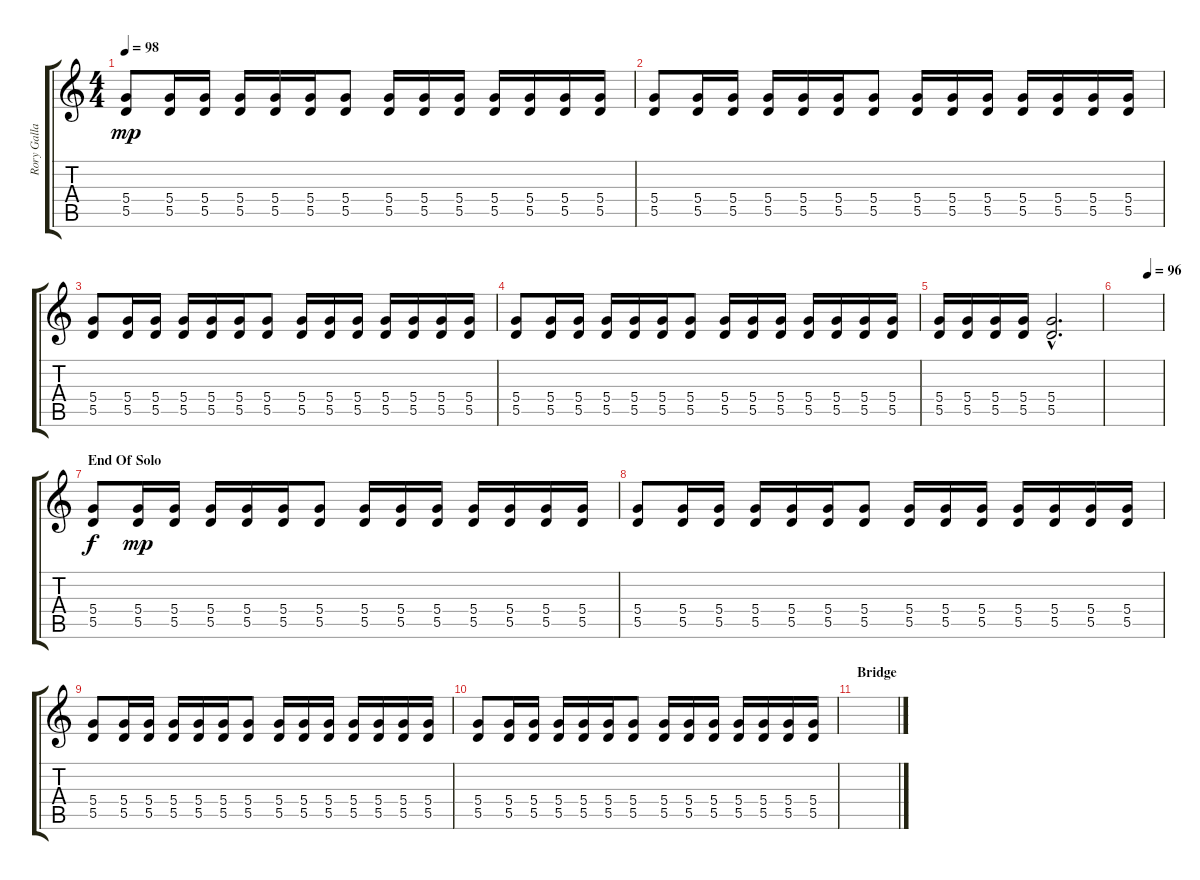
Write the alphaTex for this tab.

\track ("Rory Gallagher" "Rory Galla") {instrument acousticguitarsteel}
\staff {score tabs}
\tuning (E4 B3 G3 D3 A2 E2) {hide}
\ts (4 4)
\tempo 98
\clef g2
\ks c
(5.4 5.5).8{dy mp} (5.4 5.5).16 (5.4 5.5).16 (5.4 5.5).16 (5.4 5.5).16 (5.4 5.5).16 (5.4 5.5).8 (5.4 5.5).16 (5.4 5.5).16 (5.4 5.5).16 (5.4 5.5).16 (5.4 5.5).16 (5.4 5.5).16 (5.4 5.5).16 |
(5.4 5.5).8 (5.4 5.5).16 (5.4 5.5).16 (5.4 5.5).16 (5.4 5.5).16 (5.4 5.5).16 (5.4 5.5).8 (5.4 5.5).16 (5.4 5.5).16 (5.4 5.5).16 (5.4 5.5).16 (5.4 5.5).16 (5.4 5.5).16 (5.4 5.5).16 |
(5.4 5.5).8 (5.4 5.5).16 (5.4 5.5).16 (5.4 5.5).16 (5.4 5.5).16 (5.4 5.5).16 (5.4 5.5).8 (5.4 5.5).16 (5.4 5.5).16 (5.4 5.5).16 (5.4 5.5).16 (5.4 5.5).16 (5.4 5.5).16 (5.4 5.5).16 |
(5.4 5.5).8 (5.4 5.5).16 (5.4 5.5).16 (5.4 5.5).16 (5.4 5.5).16 (5.4 5.5).16 (5.4 5.5).8 (5.4 5.5).16 (5.4 5.5).16 (5.4 5.5).16 (5.4 5.5).16 (5.4 5.5).16 (5.4 5.5).16 (5.4 5.5).16 |
(5.4 5.5).16 (5.4 5.5).16 (5.4 5.5).16 (5.4 5.5).16 (5.4{hac} 5.5{hac}).2{d} |
\tempo (96 0.6875)
|
\section ("" "End Of Solo")
(5.4 5.5).8{dy f} (5.4 5.5).16{dy mp} (5.4 5.5).16 (5.4 5.5).16 (5.4 5.5).16 (5.4 5.5).16 (5.4 5.5).8 (5.4 5.5).16 (5.4 5.5).16 (5.4 5.5).16 (5.4 5.5).16 (5.4 5.5).16 (5.4 5.5).16 (5.4 5.5).16 |
(5.4 5.5).8 (5.4 5.5).16 (5.4 5.5).16 (5.4 5.5).16 (5.4 5.5).16 (5.4 5.5).16 (5.4 5.5).8 (5.4 5.5).16 (5.4 5.5).16 (5.4 5.5).16 (5.4 5.5).16 (5.4 5.5).16 (5.4 5.5).16 (5.4 5.5).16 |
(5.4 5.5).8 (5.4 5.5).16 (5.4 5.5).16 (5.4 5.5).16 (5.4 5.5).16 (5.4 5.5).16 (5.4 5.5).8 (5.4 5.5).16 (5.4 5.5).16 (5.4 5.5).16 (5.4 5.5).16 (5.4 5.5).16 (5.4 5.5).16 (5.4 5.5).16 |
(5.4 5.5).8 (5.4 5.5).16 (5.4 5.5).16 (5.4 5.5).16 (5.4 5.5).16 (5.4 5.5).16 (5.4 5.5).8 (5.4 5.5).16 (5.4 5.5).16 (5.4 5.5).16 (5.4 5.5).16 (5.4 5.5).16 (5.4 5.5).16 (5.4 5.5).16 |
\section ("" "Bridge")
